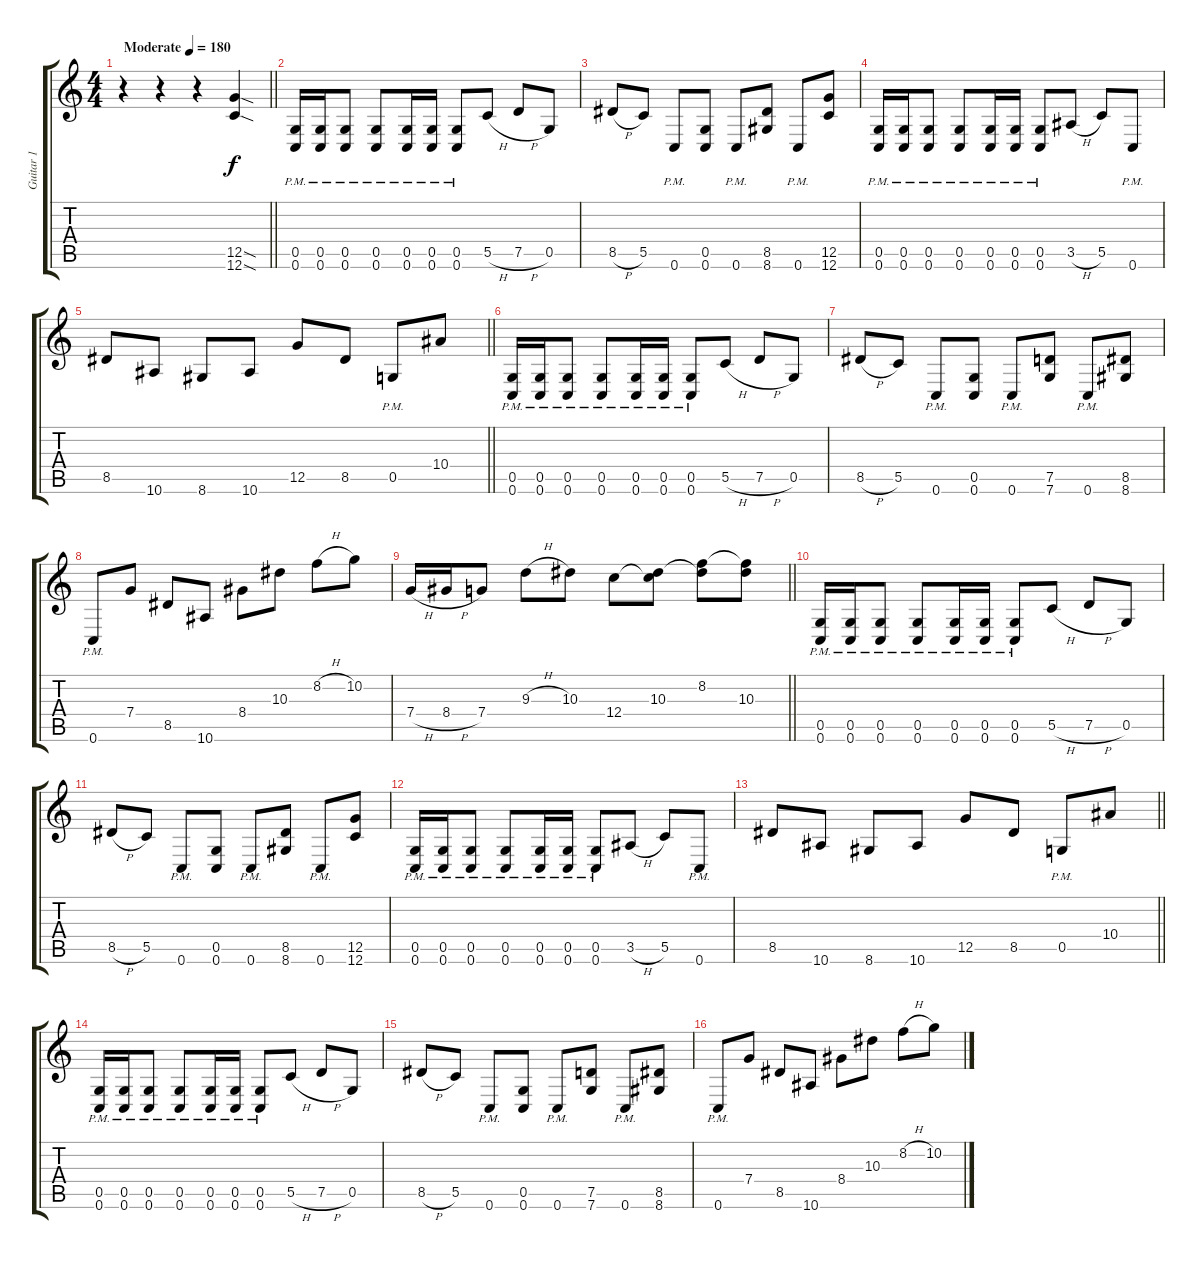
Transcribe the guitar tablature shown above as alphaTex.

\track ("Guitar 1" "Guitar 1") {instrument distortionguitar}
\staff {score tabs}
\tuning (D4 A3 F3 C3 G2 C2) {hide}
\ts (4 4)
\tempo (180 "Moderate")
\clef g2
\barLineRight lightlight
\ks c
r.4{dy f instrument distortionguitar} r.4 r.4 (12.5{sod} 12.6{sod}).4 |
(0.5{pm} 0.6{pm}).16 (0.5{pm} 0.6{pm}).16 (0.5{pm} 0.6{pm}).8 (0.5{pm} 0.6{pm}).8 (0.5{pm} 0.6{pm}).16 (0.5{pm} 0.6{pm}).16 (0.5{pm} 0.6{pm}).8 5.5{h}.8 7.5{h}.8 0.5.8 |
8.5{h}.8 5.5.8 0.6{pm}.8 (0.5 0.6).8 0.6{pm}.8 (8.5 8.6).8 0.6{pm}.8 (12.5 12.6).8 |
(0.5{pm} 0.6{pm}).16 (0.5{pm} 0.6{pm}).16 (0.5{pm} 0.6{pm}).8 (0.5{pm} 0.6{pm}).8 (0.5{pm} 0.6{pm}).16 (0.5{pm} 0.6{pm}).16 (0.5{pm} 0.6{pm}).8 3.5{h}.8 5.5.8 0.6{pm}.8 |
\barLineRight lightlight
8.5.8 10.6.8 8.6.8 10.6.8 12.5.8 8.5.8 0.5{pm}.8 10.4.8 |
(0.5{pm} 0.6{pm}).16 (0.5{pm} 0.6{pm}).16 (0.5{pm} 0.6{pm}).8 (0.5{pm} 0.6{pm}).8 (0.5{pm} 0.6{pm}).16 (0.5{pm} 0.6{pm}).16 (0.5{pm} 0.6{pm}).8 5.5{h}.8 7.5{h}.8 0.5.8 |
8.5{h}.8 5.5.8 0.6{pm}.8 (0.5 0.6).8 0.6{pm}.8 (7.5 7.6).8 0.6{pm}.8 (8.5 8.6).8 |
0.6{pm}.8 7.4.8 8.5.8 10.6.8 8.4.8 10.3.8 8.2{h}.8 10.2.8 |
\barLineRight lightlight
7.4{h}.16 8.4{h}.16 7.4.8 9.3{h}.8 10.3.8 12.4.8 (10.3 12.4{t}).8 (8.2 10.3{t}).8 (8.2{t} 10.3).8 |
(0.5{pm} 0.6{pm}).16 (0.5{pm} 0.6{pm}).16 (0.5{pm} 0.6{pm}).8 (0.5{pm} 0.6{pm}).8 (0.5{pm} 0.6{pm}).16 (0.5{pm} 0.6{pm}).16 (0.5{pm} 0.6{pm}).8 5.5{h}.8 7.5{h}.8 0.5.8 |
8.5{h}.8 5.5.8 0.6{pm}.8 (0.5 0.6).8 0.6{pm}.8 (8.5 8.6).8 0.6{pm}.8 (12.5 12.6).8 |
(0.5{pm} 0.6{pm}).16 (0.5{pm} 0.6{pm}).16 (0.5{pm} 0.6{pm}).8 (0.5{pm} 0.6{pm}).8 (0.5{pm} 0.6{pm}).16 (0.5{pm} 0.6{pm}).16 (0.5{pm} 0.6{pm}).8 3.5{h}.8 5.5.8 0.6{pm}.8 |
\barLineRight lightlight
8.5.8 10.6.8 8.6.8 10.6.8 12.5.8 8.5.8 0.5{pm}.8 10.4.8 |
(0.5{pm} 0.6{pm}).16 (0.5{pm} 0.6{pm}).16 (0.5{pm} 0.6{pm}).8 (0.5{pm} 0.6{pm}).8 (0.5{pm} 0.6{pm}).16 (0.5{pm} 0.6{pm}).16 (0.5{pm} 0.6{pm}).8 5.5{h}.8 7.5{h}.8 0.5.8 |
8.5{h}.8 5.5.8 0.6{pm}.8 (0.5 0.6).8 0.6{pm}.8 (7.5 7.6).8 0.6{pm}.8 (8.5 8.6).8 |
0.6{pm}.8 7.4.8 8.5.8 10.6.8 8.4.8 10.3.8 8.2{h}.8 10.2.8
